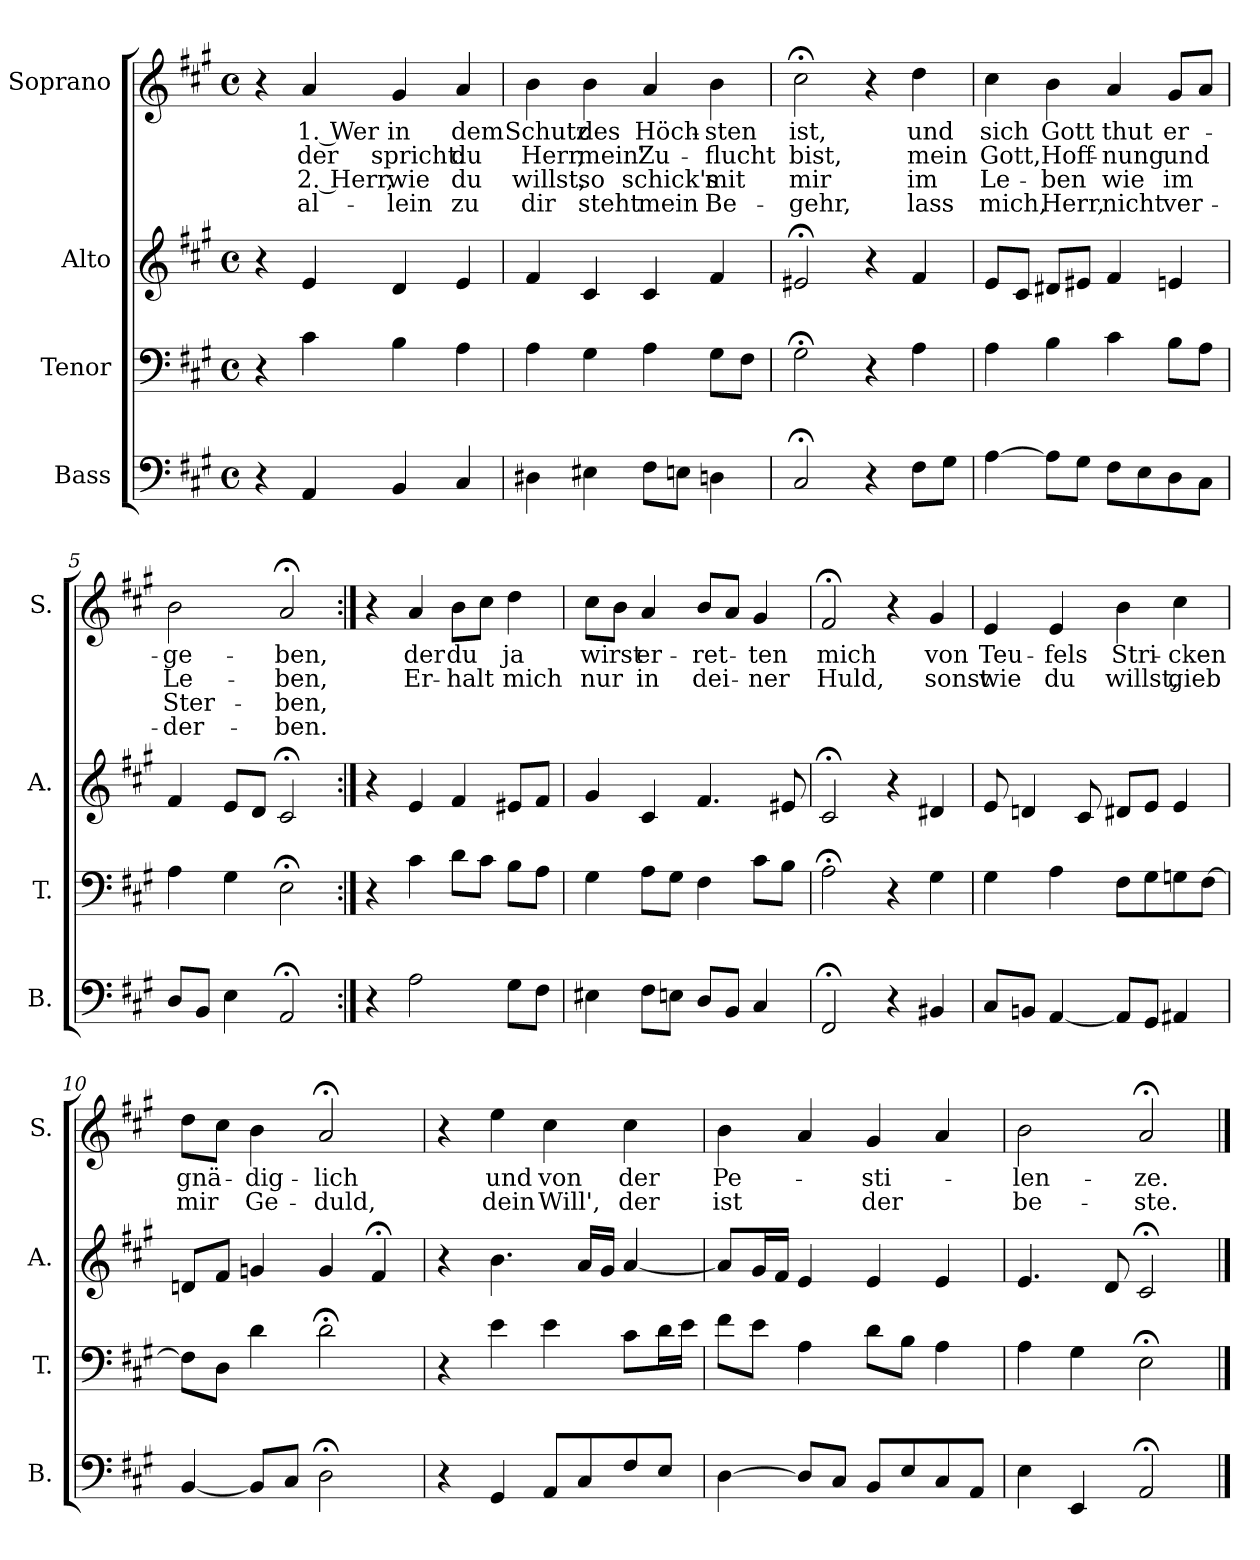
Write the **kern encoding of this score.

**kern	**kern	**kern	**kern	**text	**text	**text	**text
*part4	*part3	*part2	*part1	*part1	*part1	*part1	*part1
*staff4	*staff3	*staff2	*staff1	*staff1	*staff1	*staff1	*staff1
*I"Bass	*I"Tenor	*I"Alto	*I"Soprano	*	*	*	*
*I'B.	*I'T.	*I'A.	*I'S.	*	*	*	*
*clefF4	*clefF4	*clefG2	*clefG2	*	*	*	*
*k[f#c#g#]	*k[f#c#g#]	*k[f#c#g#]	*k[f#c#g#]	*	*	*	*
*A:	*A:	*A:	*A:	*	*	*	*
*M4/4	*M4/4	*M4/4	*M4/4	*	*	*	*
*met(c)	*met(c)	*met(c)	*met(c)	*	*	*	*
=1	=1	=1	=1	=1	=1	=1	=1
4r	4r	4r	4r	.	.	.	.
!	!	!	!	!LO:LY:b	!LO:LY:b	!LO:LY:b	!LO:LY:b
4AA/	4c#\	4e/	4a/	1. Wer	der	2. Herr,	al-
!	!	!	!	!LO:LY:b	!LO:LY:b	!LO:LY:b	!LO:LY:b
4BB/	4B\	4d/	4g#/	in	spricht:	wie	-lein
!	!	!	!	!LO:LY:b	!LO:LY:b	!LO:LY:b	!LO:LY:b
4C#/	4A\	4e/	4a/	dem	du	du	zu
=2	=2	=2	=2	=2	=2	=2	=2
!	!	!	!	!LO:LY:b	!LO:LY:b	!LO:LY:b	!LO:LY:b
4D#X\	4A\	4f#/	4b\	Schutz	Herr,	willst,	dir
!	!	!	!	!LO:LY:b	!LO:LY:b	!LO:LY:b	!LO:LY:b
4E#X\	4G#\	4c#/	4b\	des	mein'	so	steht
!	!	!	!	!LO:LY:b	!LO:LY:b	!LO:LY:b	!LO:LY:b
8F#\L	4A\	4c#/	4a/	Höch-	Zu-	schick's	mein
8En\J	.	.	.	.	.	.	.
!	!	!	!	!LO:LY:b	!LO:LY:b	!LO:LY:b	!LO:LY:b
4Dn\	8G#\L	4f#/	4b\	-sten	-flucht	mit	Be-
.	8F#\J	.	.	.	.	.	.
=3	=3	=3	=3	=3	=3	=3	=3
!	!	!	!	!LO:LY:b	!LO:LY:b	!LO:LY:b	!LO:LY:b
2C#;</	2G#;<\	2e#X;</	2cc#;<\	ist,	bist,	mir	-gehr,
4r	4r	4r	4r	.	.	.	.
!	!	!	!	!LO:LY:b	!LO:LY:b	!LO:LY:b	!LO:LY:b
8F#\L	4A\	4f#/	4dd\	und	mein	im	lass
8G#\J	.	.	.	.	.	.	.
=4	=4	=4	=4	=4	=4	=4	=4
!	!	!	!	!LO:LY:b	!LO:LY:b	!LO:LY:b	!LO:LY:b
[4A\	4A\	8e/L	4cc#\	sich	Gott,	Le-	mich,
.	.	8c#/J	.	.	.	.	.
!	!	!	!	!LO:LY:b	!LO:LY:b	!LO:LY:b	!LO:LY:b
8A\L]	4B\	8d#X/L	4b\	Gott	Hoff-	-ben	Herr,
8G#\J	.	8e#X/J	.	.	.	.	.
!	!	!	!	!LO:LY:b	!LO:LY:b	!LO:LY:b	!LO:LY:b
8F#\L	4c#\	4f#/	4a/	thut	-nung	wie	nicht
8E\	.	.	.	.	.	.	.
!	!	!	!	!LO:LY:b	!LO:LY:b	!LO:LY:b	!LO:LY:b
8D\	8B\L	4en/	8g#/L	er-	und	im	ver-
8C#\J	8A\J	.	8a/J	.	.	.	.
!!LO:LB:g=z
=5	=5	=5	=5	=5	=5	=5	=5
!	!	!	!	!LO:LY:b	!LO:LY:b	!LO:LY:b	!LO:LY:b
8D/L	4A\	4f#/	2b\	-ge-	Le-	Ster-	-der-
8BB/J	.	.	.	.	.	.	.
4E\	4G#\	8e/L	.	.	.	.	.
.	.	8d/J	.	.	.	.	.
!	!	!	!	!LO:LY:b	!LO:LY:b	!LO:LY:b	!LO:LY:b
2AA;</	2E;<\	2c#;</	2a;</	-ben,	-ben,	-ben,	-ben.
!!LO:PB:g=z
=6:|!	=6:|!	=6:|!	=6:|!	=6:|!	=6:|!	=6:|!	=6:|!
4r	4r	4r	4r	.	.	.	.
!	!	!	!	!LO:LY:b	!LO:LY:b	!	!
2A\	4c#\	4e/	4a/	der	Er-	.	.
!	!	!	!	!LO:LY:b	!LO:LY:b	!	!
.	8d\L	4f#/	8b\L	du	-halt	.	.
.	8c#\J	.	8cc#\J	.	.	.	.
!	!	!	!	!LO:LY:b	!LO:LY:b	!	!
8G#\L	8B\L	8e#X/L	4dd\	ja	mich	.	.
8F#\J	8A\J	8f#/J	.	.	.	.	.
=7	=7	=7	=7	=7	=7	=7	=7
!	!	!	!	!LO:LY:b	!LO:LY:b	!	!
4E#X\	4G#\	4g#/	8cc#\L	wirst	nur	.	.
.	.	.	8b\J	.	.	.	.
!	!	!	!	!LO:LY:b	!LO:LY:b	!	!
8F#\L	8A\L	4c#/	4a/	er-	in	.	.
8En\J	8G#\J	.	.	.	.	.	.
!	!	!	!	!LO:LY:b	!LO:LY:b	!	!
8D/L	4F#\	4.f#/	8b/L	-ret-	dei-	.	.
8BB/J	.	.	8a/J	.	.	.	.
!	!	!	!	!LO:LY:b	!LO:LY:b	!	!
4C#/	8c#\L	.	4g#/	-ten	-ner	.	.
.	8B\J	8e#X/	.	.	.	.	.
=8	=8	=8	=8	=8	=8	=8	=8
!	!	!	!	!LO:LY:b	!LO:LY:b	!	!
2FF#;</	2A;<\	2c#;</	2f#;</	mich	Huld,	.	.
4r	4r	4r	4r	.	.	.	.
!	!	!	!	!LO:LY:b	!LO:LY:b	!	!
4BB#X/	4G#\	4d#X/	4g#/	von	sonst	.	.
=9	=9	=9	=9	=9	=9	=9	=9
!	!	!	!	!LO:LY:b	!LO:LY:b	!	!
8C#/L	4G#\	8e/	4e/	Teu-	wie	.	.
8BBn/J	.	4dn/	.	.	.	.	.
!	!	!	!	!LO:LY:b	!LO:LY:b	!	!
[4AA/	4A\	.	4e/	-fels	du	.	.
.	.	8c#/	.	.	.	.	.
!	!	!	!	!LO:LY:b	!LO:LY:b	!	!
8AA/L]	8F#\L	8d#X/L	4b\	Stri-	willst,	.	.
8GG#/J	8G#\	8e/J	.	.	.	.	.
!	!	!	!	!LO:LY:b	!LO:LY:b	!	!
4AA#X/	8Gn\	4e/	4cc#\	-cken	gieb	.	.
.	[8F#\J	.	.	.	.	.	.
=10	=10	=10	=10	=10	=10	=10	=10
!	!	!	!	!LO:LY:b	!LO:LY:b	!	!
[4BB/	8F#\L]	8dn/L	8dd\L	gnä-	mir	.	.
.	8D\J	8f#/J	8cc#\J	.	.	.	.
!	!	!	!	!LO:LY:b	!LO:LY:b	!	!
8BB/L]	4d\	4gn/	4b\	-dig-	Ge-	.	.
8C#/J	.	.	.	.	.	.	.
!	!	!	!	!LO:LY:b	!LO:LY:b	!	!
2D;<\	2d;<\	4g/	2a;</	-lich	-duld,	.	.
.	.	4f#;</	.	.	.	.	.
!!LO:PB:g=z
=11	=11	=11	=11	=11	=11	=11	=11
4r	4r	4r	4r	.	.	.	.
!	!	!	!	!LO:LY:b	!LO:LY:b	!	!
4GG#/	4e\	4.b\	4ee\	und	dein	.	.
!	!	!	!	!LO:LY:b	!LO:LY:b	!	!
8AA/L	4e\	.	4cc#\	von	Will',	.	.
8C#/	.	16a/LL	.	.	.	.	.
.	.	16g#/JJ	.	.	.	.	.
!	!	!	!	!LO:LY:b	!LO:LY:b	!	!
8F#/	8c#\L	[4a/	4cc#\	der	der	.	.
8E/J	16d\L	.	.	.	.	.	.
.	16e\JJ	.	.	.	.	.	.
=12	=12	=12	=12	=12	=12	=12	=12
!	!	!	!	!LO:LY:b	!LO:LY:b	!	!
[4D\	8f#\L	8a/L]	4b\	Pe-	ist	.	.
.	8e\J	16g#/L	.	.	.	.	.
.	.	16f#/JJ	.	.	.	.	.
8D/L]	4A\	4e/	4a/	.	.	.	.
8C#/J	.	.	.	.	.	.	.
!	!	!	!	!LO:LY:b	!LO:LY:b	!	!
8BB/L	8d\L	4e/	4g#/	-sti-	der	.	.
8E/	8B\J	.	.	.	.	.	.
8C#/	4A\	4e/	4a/	.	.	.	.
8AA/J	.	.	.	.	.	.	.
=13	=13	=13	=13	=13	=13	=13	=13
!	!	!	!	!LO:LY:b	!LO:LY:b	!	!
4E\	4A\	4.e/	2b\	-len-	be-	.	.
4EE/	4G#\	.	.	.	.	.	.
.	.	8d/	.	.	.	.	.
!	!	!	!	!LO:LY:b	!LO:LY:b	!	!
2AA;</	2E;<\	2c#;</	2a;</	-ze.	-ste.	.	.
==	==	==	==	==	==	==	==
*-	*-	*-	*-	*-	*-	*-	*-
